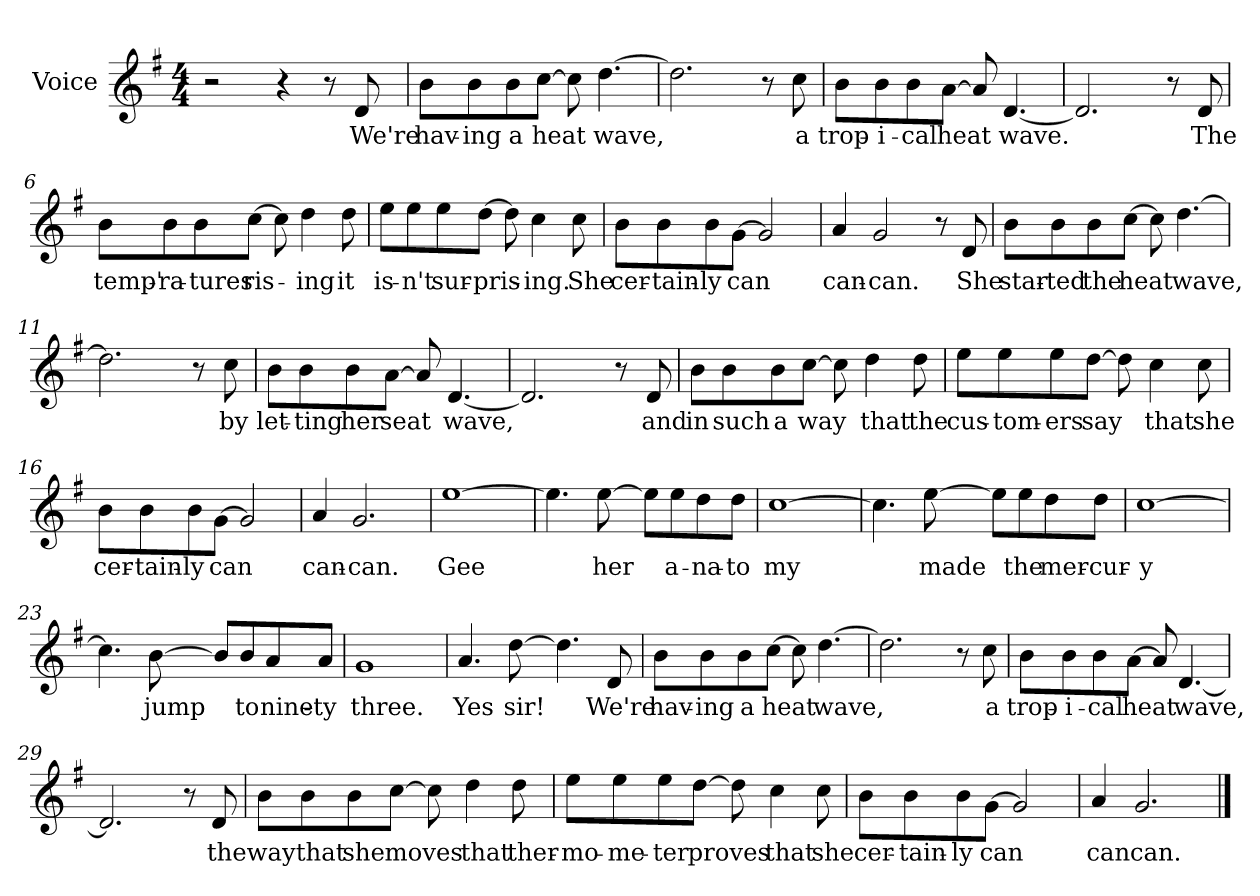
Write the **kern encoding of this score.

**kern	**text
*part1	*part1
*staff1	*staff1
*I"Voice	*
*clefG2	*
*k[f#]	*
*G:	*
*M4/4	*
=1	=1
2r	.
4r	.
8r	.
8d/	We're
=2	=2
8b\L	hav-
8b\	-ing
8b\	a
[8cc\J	heat
8cc\]	.
[4.dd\	wave,
=3	=3
2.dd\]	.
8r	.
8cc\	a
=4	=4
8b\L	trop-
8b\	-i-
8b\	-cal
[8a\J	heat
8a/]	.
[4.d/	wave.
!!LO:LB:g=z
=5	=5
2.d/]	.
8r	.
8d/	The
=6	=6
8b\L	temp'-
8b\	-ra-
8b\	-tures
[8cc\J	-ris-
8cc\]	.
4dd\	-ing
8dd\	it
=7	=7
8ee\L	is-
8ee\	-n't
8ee\	sur-
[8dd\J	-pris-
8dd\]	.
4cc\	ing.
8cc\	She
=8	=8
8b\L	cer-
8b\	-tain-
8b\	-ly
[8g\J	can
2g/]	.
!!LO:LB:g=z
=9	=9
4a/	can-
2g/	can.
8r	.
8d/	She
=10	=10
8b\L	star-
8b\	-ted
8b\	the
[8cc\J	-heat
8cc\]	.
[4.dd\	wave,
=11	=11
2.dd\]	.
8r	.
8cc\	by
=12	=12
8b\L	let-
8b\	-ting
8b\	her
[8a\J	seat
8a/]	.
[4.d/	wave,
!!LO:LB:g=z
=13	=13
2.d/]	.
8r	.
8d/	and
=14	=14
8b\L	in
8b\	such
8b\	a
[8cc\J	way
8cc\]	.
4dd\	that
8dd\	the
=15	=15
8ee\L	cus-
8ee\	-tom-
8ee\	-ers
[8dd\J	say
8dd\]	.
4cc\	that
8cc\	she
=16	=16
8b\L	cer-
8b\	-tain-
8b\	-ly
[8g\J	can
2g/]	.
!!LO:LB:g=z
=17	=17
4a/	can-
2.g/	-can.
=18	=18
[1ee	Gee
=19	=19
4.ee\]	.
[8ee\	her
8ee\L]	.
8ee\	a-
8dd\	-na-
8dd\J	-to
=20	=20
[1cc	my
=21	=21
4.cc\]	.
[8ee\	made
8ee\L]	.
8ee\	the
8dd\	mer-
8dd\J	-cur-
=22	=22
[1cc	-y
!!LO:LB:g=z
=23	=23
4.cc\]	.
[8b\	jump
8b/L]	.
8b/	to
8a/	nine-
8a/J	-ty
=24	=24
1g	three.
=25	=25
4.a/	Yes
[8dd\	sir!
4.dd\]	.
8d/	We're
=26	=26
8b\L	hav-
8b\	-ing
8b\	a
[8cc\J	heat
8cc\]	.
[4.dd\	wave,
!!LO:LB:g=z
=27	=27
2.dd\]	.
8r	.
8cc\	a
=28	=28
8b\L	trop-
8b\	-i-
8b\	-cal
[8a\J	heat
8a/]	.
[4.d/	wave,
=29	=29
2.d/]	.
8r	.
8d/	the
=30	=30
8b\L	way
8b\	that
8b\	she
[8cc\J	moves
8cc\]	.
4dd\	that
8dd\	ther-
!!LO:LB:g=z
=31	=31
8ee\L	mo-
8ee\	-me-
8ee\	-ter
[8dd\J	proves
8dd\]	.
4cc\	that
8cc\	she
=32	=32
8b\L	cer-
8b\	-tain-
8b\	-ly
[8g\J	can
2g/]	.
=33	=33
4a/	can
2.g/	-can.-
==	==
*-	*-
